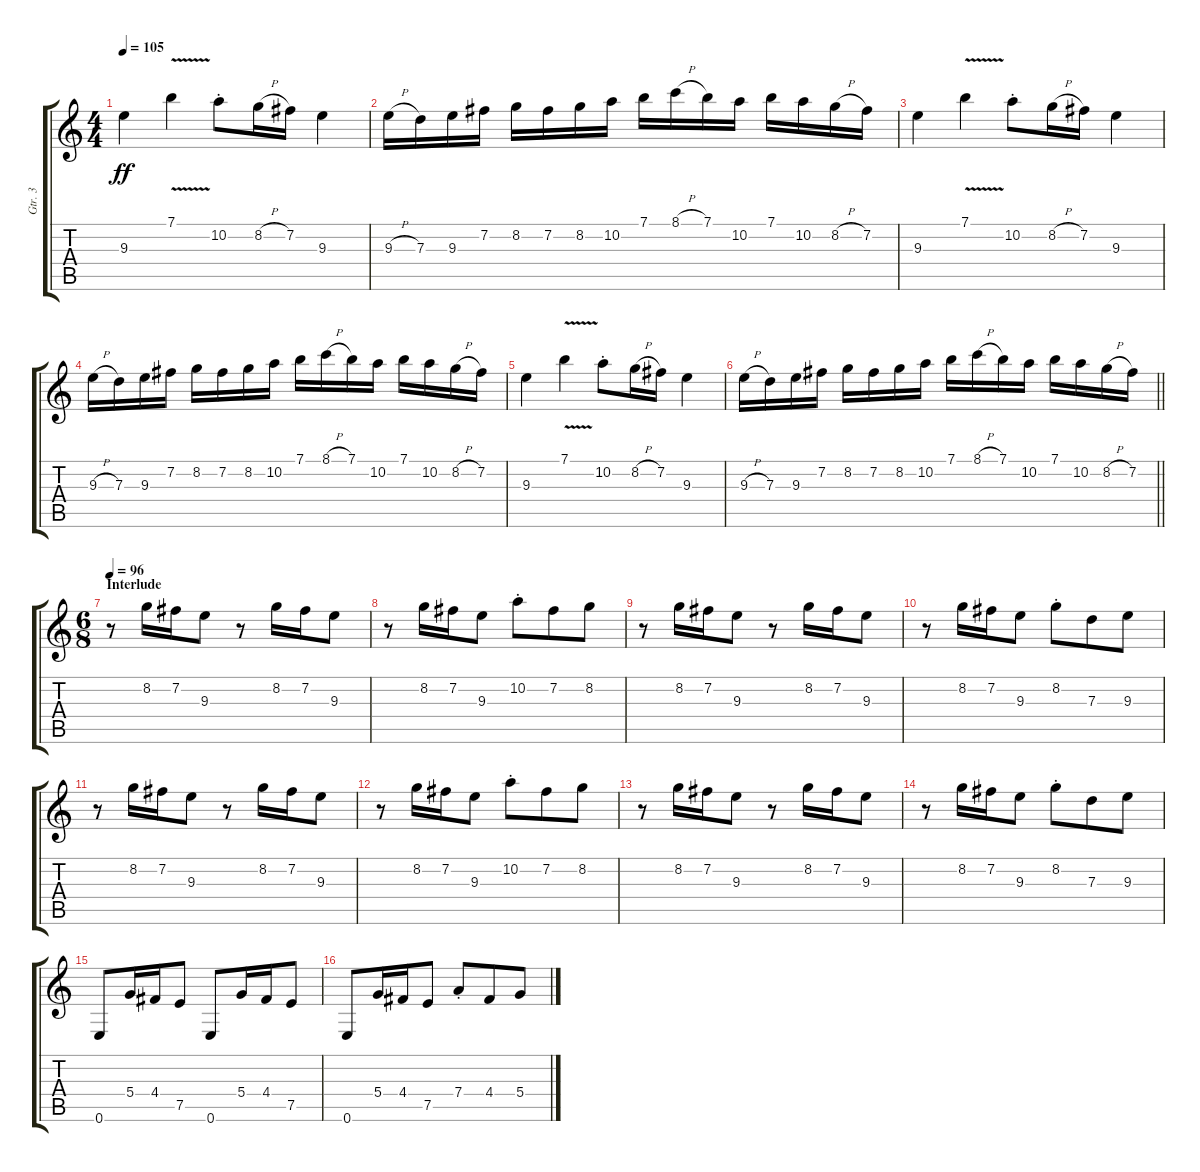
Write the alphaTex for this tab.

\track ("Gtr. 3" "Gtr. 3") {instrument electricguitarclean}
\staff {score tabs}
\tuning (E4 B3 G3 D3 A2 E2) {hide}
\ts (4 4)
\tempo 105
\clef g2
\ks c
9.3.4{dy ff} 7.1{v}.4 10.2{st}.8 8.2{h}.16 7.2.16 9.3.4 |
9.3{h}.16 7.3.16 9.3.16 7.2.16 8.2.16 7.2.16 8.2.16 10.2.16 7.1.16 8.1{h}.16 7.1.16 10.2.16 7.1.16 10.2.16 8.2{h}.16 7.2.16 |
9.3.4 7.1{v}.4 10.2{st}.8 8.2{h}.16 7.2.16 9.3.4 |
9.3{h}.16 7.3.16 9.3.16 7.2.16 8.2.16 7.2.16 8.2.16 10.2.16 7.1.16 8.1{h}.16 7.1.16 10.2.16 7.1.16 10.2.16 8.2{h}.16 7.2.16 |
9.3.4 7.1{v}.4 10.2{st}.8 8.2{h}.16 7.2.16 9.3.4 |
\barLineRight lightlight
9.3{h}.16 7.3.16 9.3.16 7.2.16 8.2.16 7.2.16 8.2.16 10.2.16 7.1.16 8.1{h}.16 7.1.16 10.2.16 7.1.16 10.2.16 8.2{h}.16 7.2.16 |
\ts (6 8)
\section ("" "Interlude")
\tempo 96
r.8 8.2.16 7.2.16 9.3.8 r.8 8.2.16 7.2.16 9.3.8 |
r.8 8.2.16 7.2.16 9.3.8 10.2{st}.8 7.2.8 8.2.8 |
r.8 8.2.16 7.2.16 9.3.8 r.8 8.2.16 7.2.16 9.3.8 |
r.8 8.2.16 7.2.16 9.3.8 8.2{st}.8 7.3.8 9.3.8 |
r.8 8.2.16 7.2.16 9.3.8 r.8 8.2.16 7.2.16 9.3.8 |
r.8 8.2.16 7.2.16 9.3.8 10.2{st}.8 7.2.8 8.2.8 |
r.8 8.2.16 7.2.16 9.3.8 r.8 8.2.16 7.2.16 9.3.8 |
r.8 8.2.16 7.2.16 9.3.8 8.2{st}.8 7.3.8 9.3.8 |
0.6.8 5.4.16 4.4.16 7.5.8 0.6.8 5.4.16 4.4.16 7.5.8 |
0.6.8 5.4.16 4.4.16 7.5.8 7.4{st}.8 4.4.8 5.4.8
